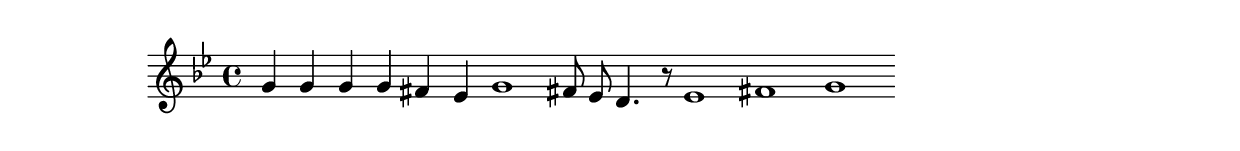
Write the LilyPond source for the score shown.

%% Do not edit this file; it is auto-generated from input/new
%% This file is in the public domain.
\version "2.11.61"

\header {
  lsrtags = "world-music"
  texidoc = "For improvisations or @emph{taqasim} which are
temporarily free, the time signature can be omitted and
@code{\cadenzaOn} can be used.  Adjusting the accidental style
might be required, since the absence of bar lines will cause the
accidental to be marked only once.  Here is an example of what
could be the start of a @emph{hijaz} improvisation:"
doctitle = "Arabic improvisation"
} % begin verbatim

\include "arabic.ly"

\relative sol' {
  \key re \kurd
  #(set-accidental-style 'forget)
  \cadenzaOn
  sol4 sol sol sol fad mib sol1 fad8 mib re4. r8 mib1 fad sol
}
